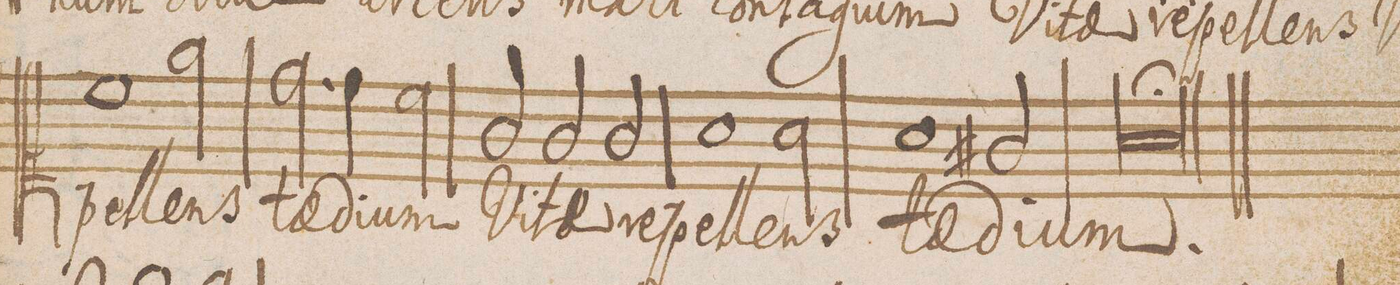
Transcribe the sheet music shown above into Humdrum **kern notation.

**kern	**text	**text
*I"Canto	*	*
*clefC1	*	*
*k[]	*	*
*M3/2	*	*
1cc	-pel-	.
2ee\	-lens	.
=32	=32	=32
2.dd\	tae-	.
4dd\	-di-	.
2cc\	-um	.
=33	=33	=33
2g/	Vi-	.
2g/	-tae	.
2g/	re-	.
=34	=34	=34
1a	-pel-	.
2a\	-lens	.
=35	=35	=35
1a	tae-	.
2g#X/	-di-	.
=36	=36	=36
0a;	-um.	.
=37||	=37||	=37||
*-	*-	*-
